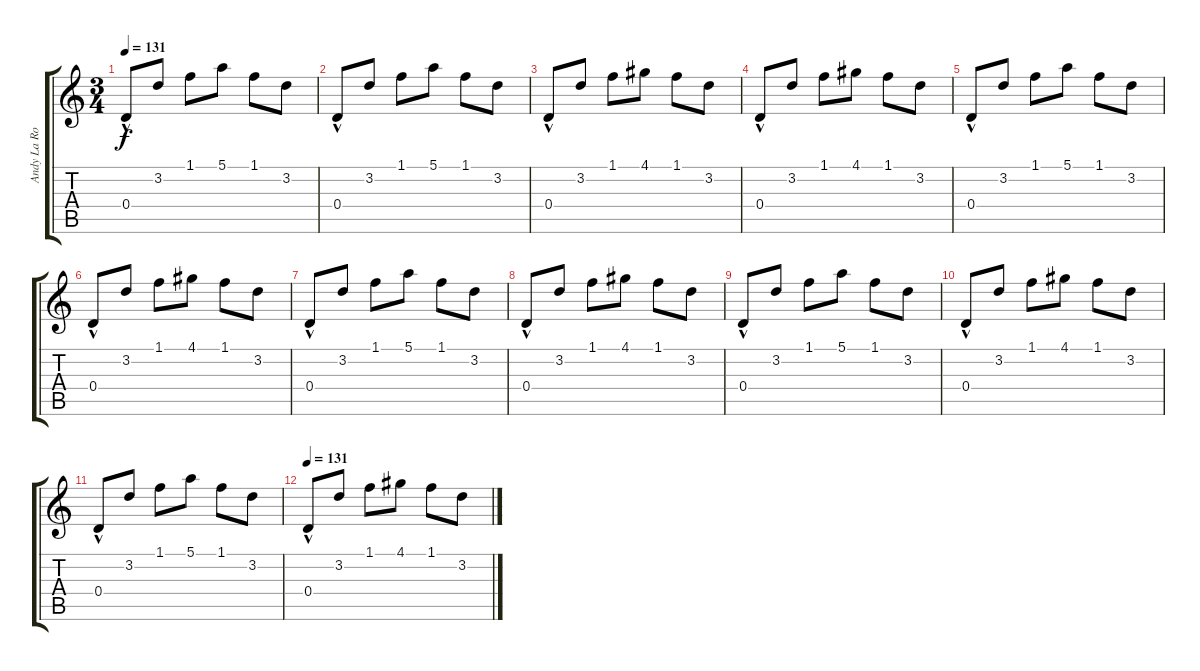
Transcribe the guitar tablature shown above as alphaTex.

\track ("Andy La Rocque" "Andy La Ro") {instrument overdrivenguitar}
\staff {score tabs}
\tuning (E4 B3 G3 D3 A2 E2) {hide}
\ts (3 4)
\tempo 131
\clef g2
\ks c
0.4{hac}.8{dy f} 3.2.8 1.1.8 5.1.8 1.1.8 3.2.8 |
0.4{hac}.8 3.2.8 1.1.8 5.1.8 1.1.8 3.2.8 |
0.4{hac}.8 3.2.8 1.1.8 4.1.8 1.1.8 3.2.8 |
0.4{hac}.8 3.2.8 1.1.8 4.1.8 1.1.8 3.2.8 |
0.4{hac}.8 3.2.8 1.1.8 5.1.8 1.1.8 3.2.8 |
0.4{hac}.8 3.2.8 1.1.8 4.1.8 1.1.8 3.2.8 |
0.4{hac}.8 3.2.8 1.1.8 5.1.8 1.1.8 3.2.8 |
0.4{hac}.8 3.2.8 1.1.8 4.1.8 1.1.8 3.2.8 |
0.4{hac}.8 3.2.8 1.1.8 5.1.8 1.1.8 3.2.8 |
0.4{hac}.8 3.2.8 1.1.8 4.1.8 1.1.8 3.2.8 |
0.4{hac}.8 3.2.8 1.1.8 5.1.8 1.1.8 3.2.8 |
\tempo 131
0.4{hac}.8 3.2.8 1.1.8 4.1.8 1.1.8 3.2.8
